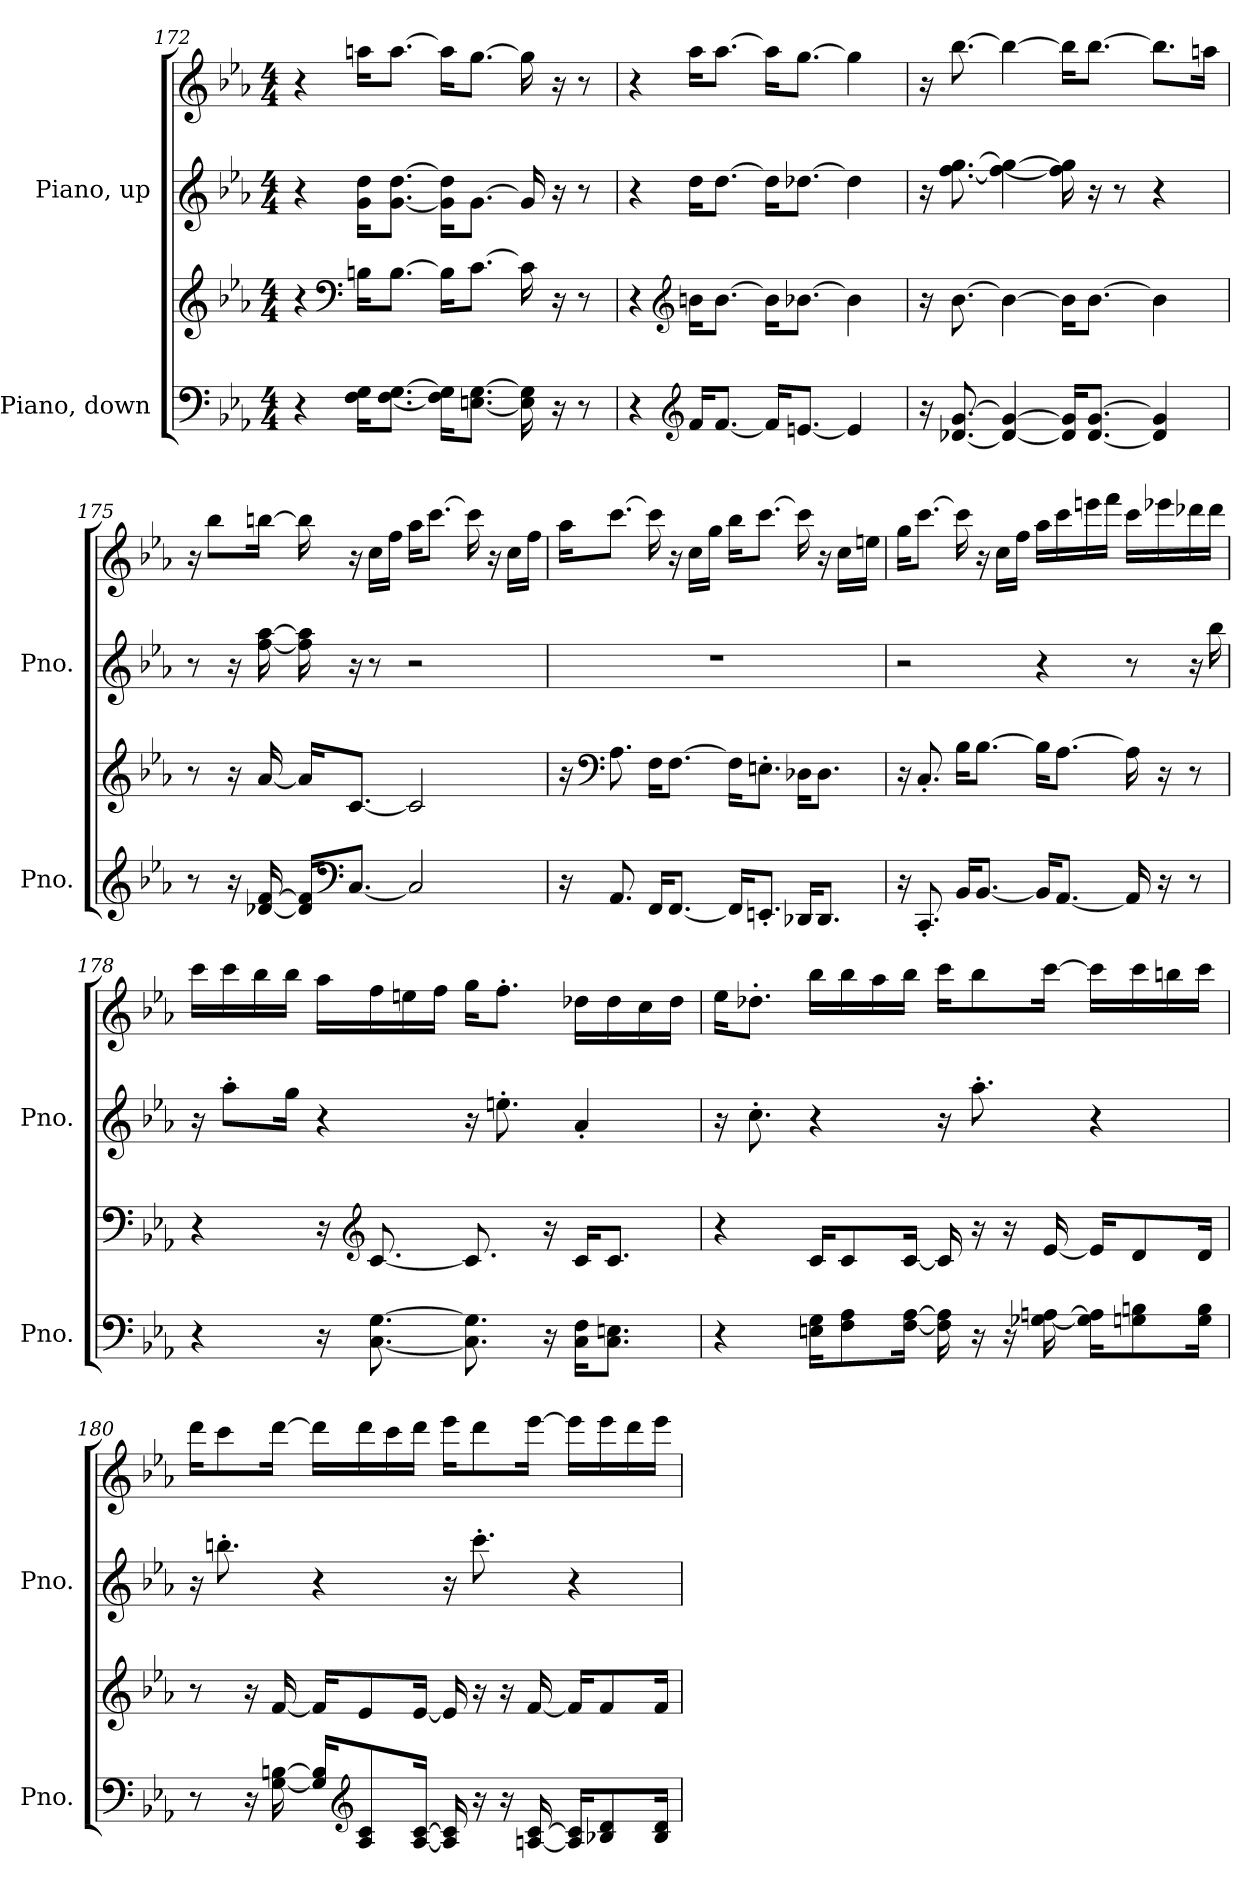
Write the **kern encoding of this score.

**kern	**kern	**kern	**kern
*part2	*part2	*part1	*part1
*staff4	*staff3	*staff2	*staff1
*I"Piano, down	*	*I"Piano, up	*
*I'Pno.	*	*I'Pno.	*
*clefF4	*clefG2	*clefG2	*clefG2
*k[b-e-a-]	*k[b-e-a-]	*k[b-e-a-]	*k[b-e-a-]
*M4/4	*M4/4	*M4/4	*M4/4
=172	=172	=172	=172
4r	4r	4r	4r
*	*clefF4	*	*
16F\ 16G\KL	16Bn\KL	16g\ 16dd\KL	16aan\KL
[8.F\ [8.G\J	[8.B\J	[8.g\ [8.dd\J	[8.aa\J
16F\] 16G\]KL	16B\KL]	16g\] 16dd\]KL	16aa\KL]
[8.En\ [8.G\J	[8.c\J	[8.g\J	[8.gg\J
16E\] 16G\]	16c\]	16g/]	16gg\]
16r	16r	16r	16r
8r	8r	8r	8r
=173	=173	=173	=173
4r	4r	4r	4r
*clefG2	*clefG2	*	*
16f/KL	16bn\KL	16dd\KL	16aa-\KL
[8.f/J	[8.b\J	[8.dd\J	[8.aa-\J
16f/KL]	16b\KL]	16dd\KL]	16aa-\KL]
[8.en/J	[8.b-X\J	[8.dd-X\J	[8.gg\J
4e/]	4b-\]	4dd-\]	4gg\]
!!LO:LB:g=z
=174	=174	=174	=174
16r	16r	16r	16r
[8.d-X/ [8.g/	[8.b-\	[8.ff\ [8.gg\	[8.bb-\
4d-/_ 4g/_	4b-\_	4ff\_ 4gg\_	4bb-\_
16d-/] 16g/]KL	16b-\KL]	16ff\] 16gg\]	16bb-\KL]
[8.d-/ [8.g/J	[8.b-\J	16r	[8.bb-\J
.	.	8r	.
4d-/] 4g/]	4b-\]	4r	8.bb-\L]
.	.	.	16aan\Jk
=175	=175	=175	=175
8r	8r	8r	16r
.	.	.	8bb-\L
16r	16r	16r	.
[16d-X/ [16f/	[16a-/	[16ff\ [16aa-\	[16bbn\Jk
16d-/] 16f/]KL	16a-/KL]	16ff\] 16aa-\]	16bb\]
*clefF4	*	*	*
[8.C/J	[8.c/J	16r	16r
.	.	8r	16cc\LL
.	.	.	16ff\JJ
2C/]	2c/]	2r	16aa-\KL
.	.	.	[8.ccc\J
.	.	.	16ccc\]
.	.	.	16r
.	.	.	16cc\LL
.	.	.	16ff\JJ
!!LO:PB:g=z
=176	=176	=176	=176
16r	16r	1r	16aa-\KL
*	*clefF4	*	*
8.AA-/	8.A-\	.	[8.ccc\J
16FF/KL	16F\KL	.	16ccc\]
[8.FF/J	[8.F\J	.	16r
.	.	.	16cc\LL
.	.	.	16gg\JJ
16FF/KL]	16F\KL]	.	16bb-\KL
8.EEn'/J	8.En'\J	.	[8.ccc\J
16DD-X/KL	16D-X\KL	.	16ccc\]
8.DD-/J	8.D-\J	.	16r
.	.	.	16cc\LL
.	.	.	16een\JJ
=177	=177	=177	=177
16r	16r	2r	16gg\KL
8.CC'/	8.C'/	.	[8.ccc\J
16BB-/KL	16B-\KL	.	16ccc\]
[8.BB-/J	[8.B-\J	.	16r
.	.	.	16cc\LL
.	.	.	16ff\JJ
16BB-/KL]	16B-\KL]	4r	16aa-\LL
[8.AA-/J	[8.A-\J	.	16ccc\
.	.	.	16eeen\
.	.	.	16fff\JJ
16AA-/]	16A-\]	8r	16ccc\LL
16r	16r	.	16eee-X\
8r	8r	16r	16ddd-X\
.	.	16bb-\	16ddd-\JJ
!!LO:LB:g=z
=178	=178	=178	=178
4r	4r	16r	16ccc\LL
.	.	8aa-'\L	16ccc\
.	.	.	16bb-\
.	.	16gg\Jk	16bb-\JJ
16r	16r	4r	16aa-\LL
*	*clefG2	*	*
[8.C\ [8.G\	[8.c/	.	16ff\
.	.	.	16een\
.	.	.	16ff\JJ
8.C\] 8.G\]	8.c/]	16r	16gg\KL
.	.	8.een'\	8.ff'\J
16r	16r	.	.
16C\ 16F\KL	16c/KL	4a-'/	16dd-X\LL
8.C\ 8.En\J	8.c/J	.	16dd-\
.	.	.	16cc\
.	.	.	16dd-\JJ
=179	=179	=179	=179
4r	4r	16r	16ee-\KL
.	.	8.cc'\	8.dd-X'\J
16En\ 16G\KL	16c/KL	4r	16bb-\LL
8F\ 8A-\	8c/	.	16bb-\
.	.	.	16aa-\
[16F\ [16A-\Jk	[16c/Jk	.	16bb-\JJ
16F\] 16A-\]	16c/]	16r	16ccc\KL
16r	16r	8.aa-'\	8bb-\
16r	16r	.	.
[16G-X\ [16An\	[16e-/	.	[16ccc\Jk
16G-\] 16A\]KL	16e-/KL]	4r	16ccc\LL]
8Gn\ 8Bn\	8d/	.	16ccc\
.	.	.	16bbn\
16G\ 16B\Jk	16d/Jk	.	16ccc\JJ
!!LO:LB:g=z
=180	=180	=180	=180
8r	8r	16r	16ddd\KL
.	.	8.bbn'\	8ccc\
16r	16r	.	.
[16G\ [16Bn\	[16f/	.	[16ddd\Jk
16G/] 16B/]KL	16f/KL]	4r	16ddd\LL]
*clefG2	*	*	*
8A-/ 8c/	8e-/	.	16ddd\
.	.	.	16ccc\
[16A-/ [16c/Jk	[16e-/Jk	.	16ddd\JJ
16A-/] 16c/]	16e-/]	16r	16eee-\KL
16r	16r	8.ccc'\	8ddd\
16r	16r	.	.
[16An/ [16c/	[16f/	.	[16eee-\Jk
16A/] 16c/]KL	16f/KL]	4r	16eee-\LL]
8B-X/ 8d/	8f/	.	16eee-\
.	.	.	16ddd\
16B-/ 16d/Jk	16f/Jk	.	16eee-\JJ
=	=	=	=
*-	*-	*-	*-
